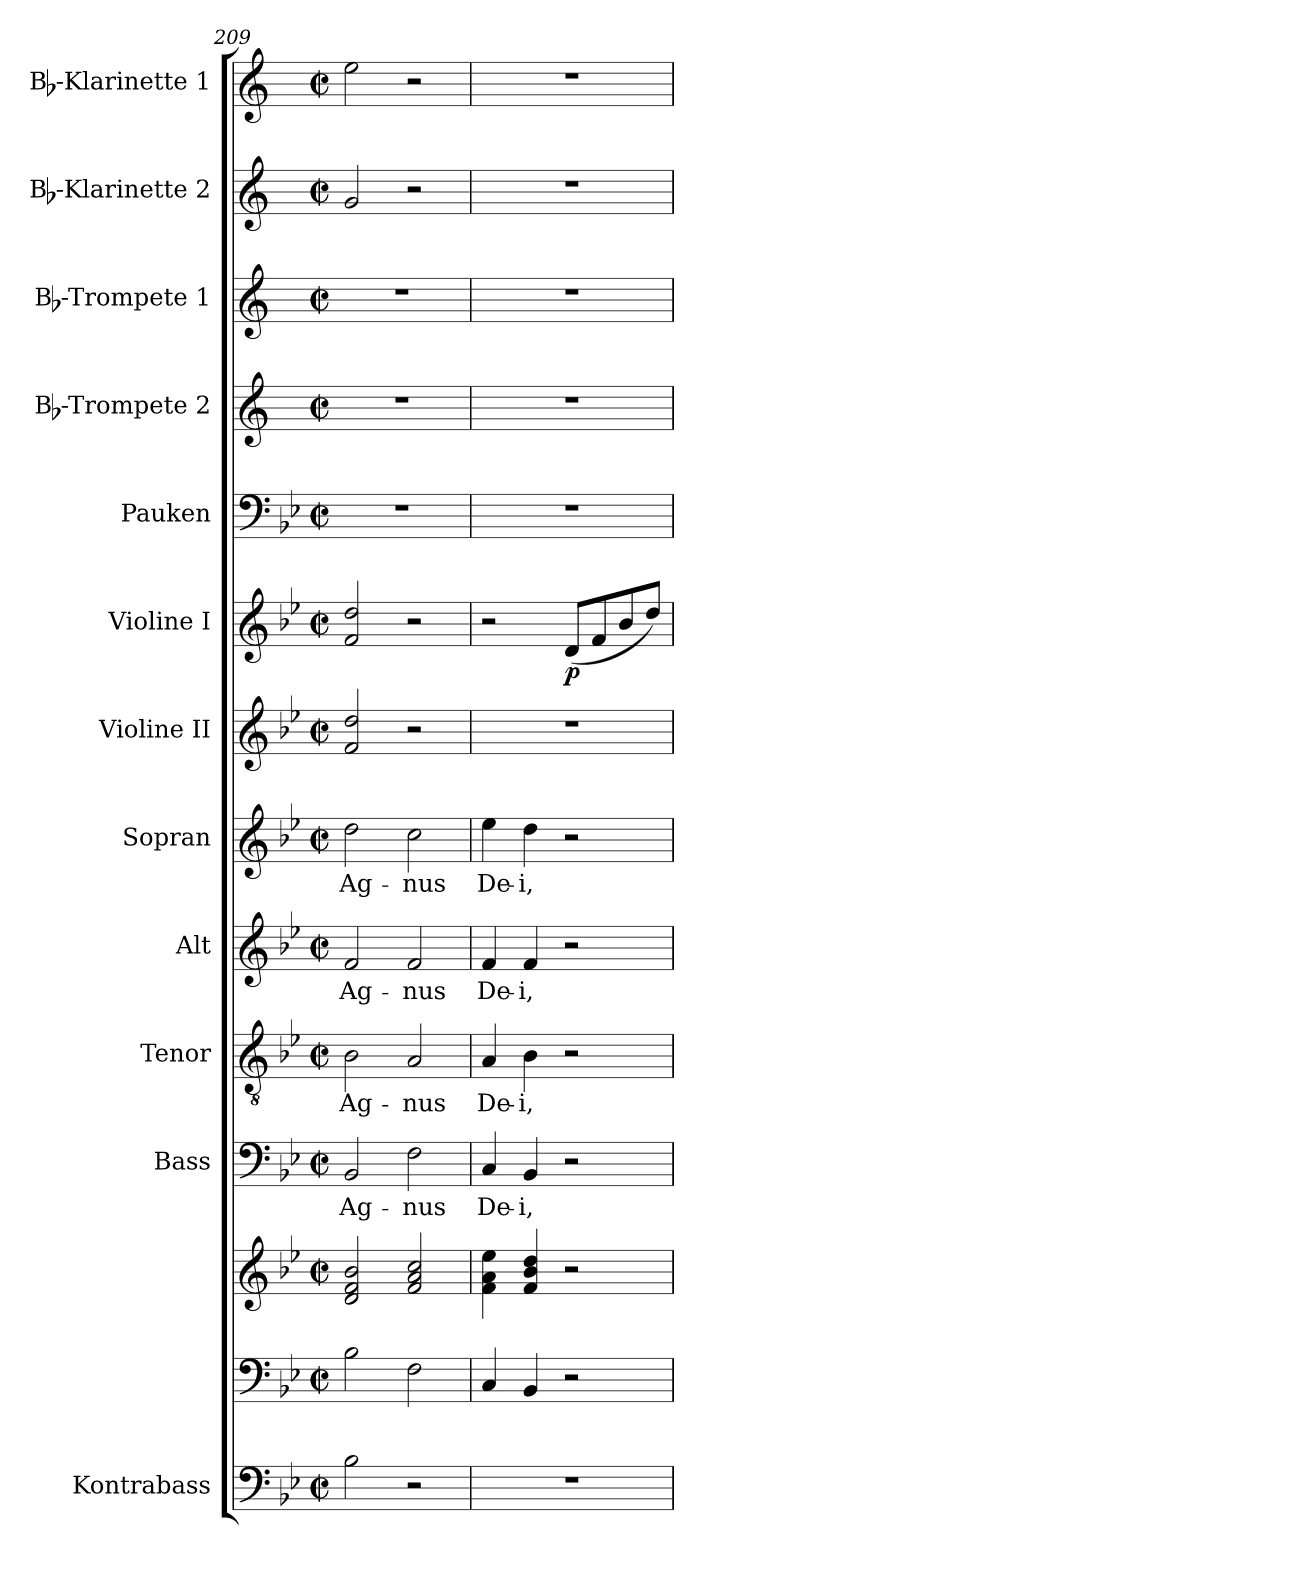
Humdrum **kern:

**kern	**kern	**kern	**kern	**text	**kern	**text	**kern	**text	**kern	**text	**kern	**kern	**dynam	**kern	**kern	**kern	**kern	**kern
*part13	*part12	*part12	*part11	*part11	*part10	*part10	*part9	*part9	*part8	*part8	*part7	*part6	*part6	*part5	*part4	*part3	*part2	*part1
*staff14	*staff13	*staff12	*staff11	*staff11	*staff10	*staff10	*staff9	*staff9	*staff8	*staff8	*staff7	*staff6	*staff6	*staff5	*staff4	*staff3	*staff2	*staff1
*I"Kontrabass	*	*	*I"Bass	*	*I"Tenor	*	*I"Alt	*	*I"Sopran	*	*I"Violine II	*I"Violine I	*	*I"Pauken	*I"Bb-Trompete 2	*I"Bb-Trompete 1	*I"Bb-Klarinette 2	*I"Bb-Klarinette 1
*I'Kb.	*	*	*I'B.	*	*I'T.	*	*I'A.	*	*I'S.	*	*I'Vl. II	*I'Vl. I	*	*I'Pk.	*I'Bb Trp. 2	*I'Bb Trp. 1	*I'Bb Kl. 2	*I'Bb Kl. 1
*clefF4	*clefF4	*clefG2	*clefF4	*	*clefGv2	*	*clefG2	*	*clefG2	*	*clefG2	*clefG2	*	*clefF4	*clefG2	*clefG2	*clefG2	*clefG2
*ITrd7c12	*	*	*	*	*	*	*	*	*	*	*	*	*	*	*ITrd1c2	*ITrd1c2	*ITrd1c2	*ITrd1c2
*k[b-e-]	*k[b-e-]	*k[b-e-]	*k[b-e-]	*	*k[b-e-]	*	*k[b-e-]	*	*k[b-e-]	*	*k[b-e-]	*k[b-e-]	*	*k[b-e-]	*k[b-e-]	*k[b-e-]	*k[b-e-]	*k[b-e-]
*B-:	*B-:	*B-:	*B-:	*	*B-:	*	*B-:	*	*B-:	*	*B-:	*B-:	*	*B-:	*B-:	*B-:	*B-:	*B-:
*M2/2	*M2/2	*M2/2	*M2/2	*	*M2/2	*	*M2/2	*	*M2/2	*	*M2/2	*M2/2	*	*M2/2	*M2/2	*M2/2	*M2/2	*M2/2
*met(c|)	*met(c|)	*met(c|)	*met(c|)	*	*met(c|)	*	*met(c|)	*	*met(c|)	*	*met(c|)	*met(c|)	*	*met(c|)	*met(c|)	*met(c|)	*met(c|)	*met(c|)
=209	=209	=209	=209	=209	=209	=209	=209	=209	=209	=209	=209	=209	=209	=209	=209	=209	=209	=209
!	!	!	!	!LO:LY:b	!	!LO:LY:b	!	!LO:LY:b	!	!LO:LY:b	!	!	!	!	!	!	!	!
2BB-\	2B-\	2d/ 2f/ 2b-/	2BB-/	Ag-	2B-\	Ag-	2f/	Ag-	2dd\	Ag-	2f/ 2dd/	2f/ 2dd/	.	1r	1r	1r	2f/	2dd\
!	!	!	!	!LO:LY:b	!	!LO:LY:b	!	!LO:LY:b	!	!LO:LY:b	!	!	!	!	!	!	!	!
2r	2F\	2f/ 2a/ 2cc/	2F\	-nus	2A/	-nus	2f/	-nus	2cc\	-nus	2r	2r	.	.	.	.	2r	2r
!!LO:PB:g=z
=210	=210	=210	=210	=210	=210	=210	=210	=210	=210	=210	=210	=210	=210	=210	=210	=210	=210	=210
!	!	!	!	!LO:LY:b	!	!LO:LY:b	!	!LO:LY:b	!	!LO:LY:b	!	!	!	!	!	!	!	!
1r	4C/	4f\ 4a\ 4ee-\	4C/	De-	4A/	De-	4f/	De-	4ee-\	De-	1r	2r	.	1r	1r	1r	1r	1r
!	!	!	!	!LO:LY:b	!	!LO:LY:b	!	!LO:LY:b	!	!LO:LY:b	!	!	!	!	!	!	!	!
.	4BB-/	4f/ 4b-/ 4dd/	4BB-/	-i,	4B-\	-i,	4f/	-i,	4dd\	-i,	.	.	.	.	.	.	.	.
!	!	!	!	!	!	!	!	!	!	!	!	!	!LO:DY:b	!	!	!	!	!
.	2r	2r	2r	.	2r	.	2r	.	2r	.	.	(<8d/L	p	.	.	.	.	.
.	.	.	.	.	.	.	.	.	.	.	.	8f/	.	.	.	.	.	.
.	.	.	.	.	.	.	.	.	.	.	.	8b-/	.	.	.	.	.	.
.	.	.	.	.	.	.	.	.	.	.	.	8dd/J)	.	.	.	.	.	.
=	=	=	=	=	=	=	=	=	=	=	=	=	=	=	=	=	=	=
*-	*-	*-	*-	*-	*-	*-	*-	*-	*-	*-	*-	*-	*-	*-	*-	*-	*-	*-
